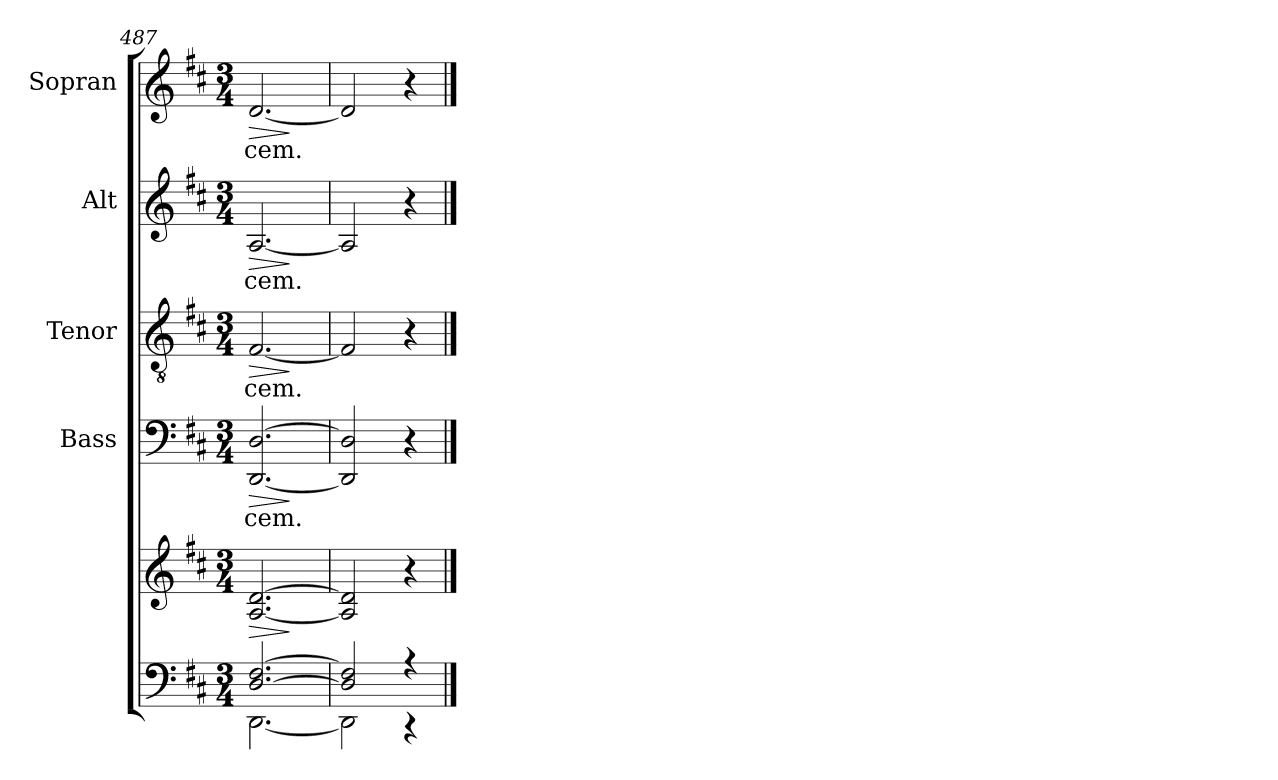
**kern	**kern	**dynam	**kern	**text	**dynam	**kern	**text	**dynam	**kern	**text	**dynam	**kern	**text	**dynam
*part5	*part5	*part5	*part4	*part4	*part4	*part3	*part3	*part3	*part2	*part2	*part2	*part1	*part1	*part1
*staff6	*staff5	*staff5/6	*staff4	*staff4	*staff4	*staff3	*staff3	*staff3	*staff2	*staff2	*staff2	*staff1	*staff1	*staff1
*	*	*	*I"Bass	*	*	*I"Tenor	*	*	*I"Alt	*	*	*I"Sopran	*	*
*	*	*	*I'B.	*	*	*I'T.	*	*	*I'A.	*	*	*I'S.	*	*
*clefF4	*clefG2	*	*clefF4	*	*	*clefGv2	*	*	*clefG2	*	*	*clefG2	*	*
*k[f#c#]	*k[f#c#]	*	*k[f#c#]	*	*	*k[f#c#]	*	*	*k[f#c#]	*	*	*k[f#c#]	*	*
*D:	*D:	*	*D:	*	*	*D:	*	*	*D:	*	*	*D:	*	*
*M3/4	*M3/4	*	*M3/4	*	*	*M3/4	*	*	*M3/4	*	*	*M3/4	*	*
=487	=487	=487	=487	=487	=487	=487	=487	=487	=487	=487	=487	=487	=487	=487
*^	*	*	*	*	*	*	*	*	*	*	*	*	*	*
!	!	!	!LO:HP:b	!	!LO:LY:b	!LO:HP:b	!	!LO:LY:b	!LO:HP:b	!	!LO:LY:b	!LO:HP:b	!	!LO:LY:b	!LO:HP:b
[>2.D/ [>2.F#/	[<2.DD\	[2.A/ [2.d/	>	[2.DD/ [2.D/	-cem.	>	[2.F#/	-cem.	>	[2.A/	-cem.	>	[2.d/	-cem.	>
*v	*v	*	*	*	*	*	*	*	*	*	*	*	*	*	*
.	.	]	.	.	]	.	.	]	.	.	]	.	.	]
=488	=488	=488	=488	=488	=488	=488	=488	=488	=488	=488	=488	=488	=488	=488
*^	*	*	*	*	*	*	*	*	*	*	*	*	*	*
2D/] 2F#/]	2DD\]	2A/] 2d/]	.	2DD/] 2D/]	.	.	2F#/]	.	.	2A/]	.	.	2d/]	.	.
4r	4r	4r	.	4r	.	.	4r	.	.	4r	.	.	4r	.	.
*v	*v	*	*	*	*	*	*	*	*	*	*	*	*	*	*
==	==	==	==	==	==	==	==	==	==	==	==	==	==	==
*-	*-	*-	*-	*-	*-	*-	*-	*-	*-	*-	*-	*-	*-	*-
